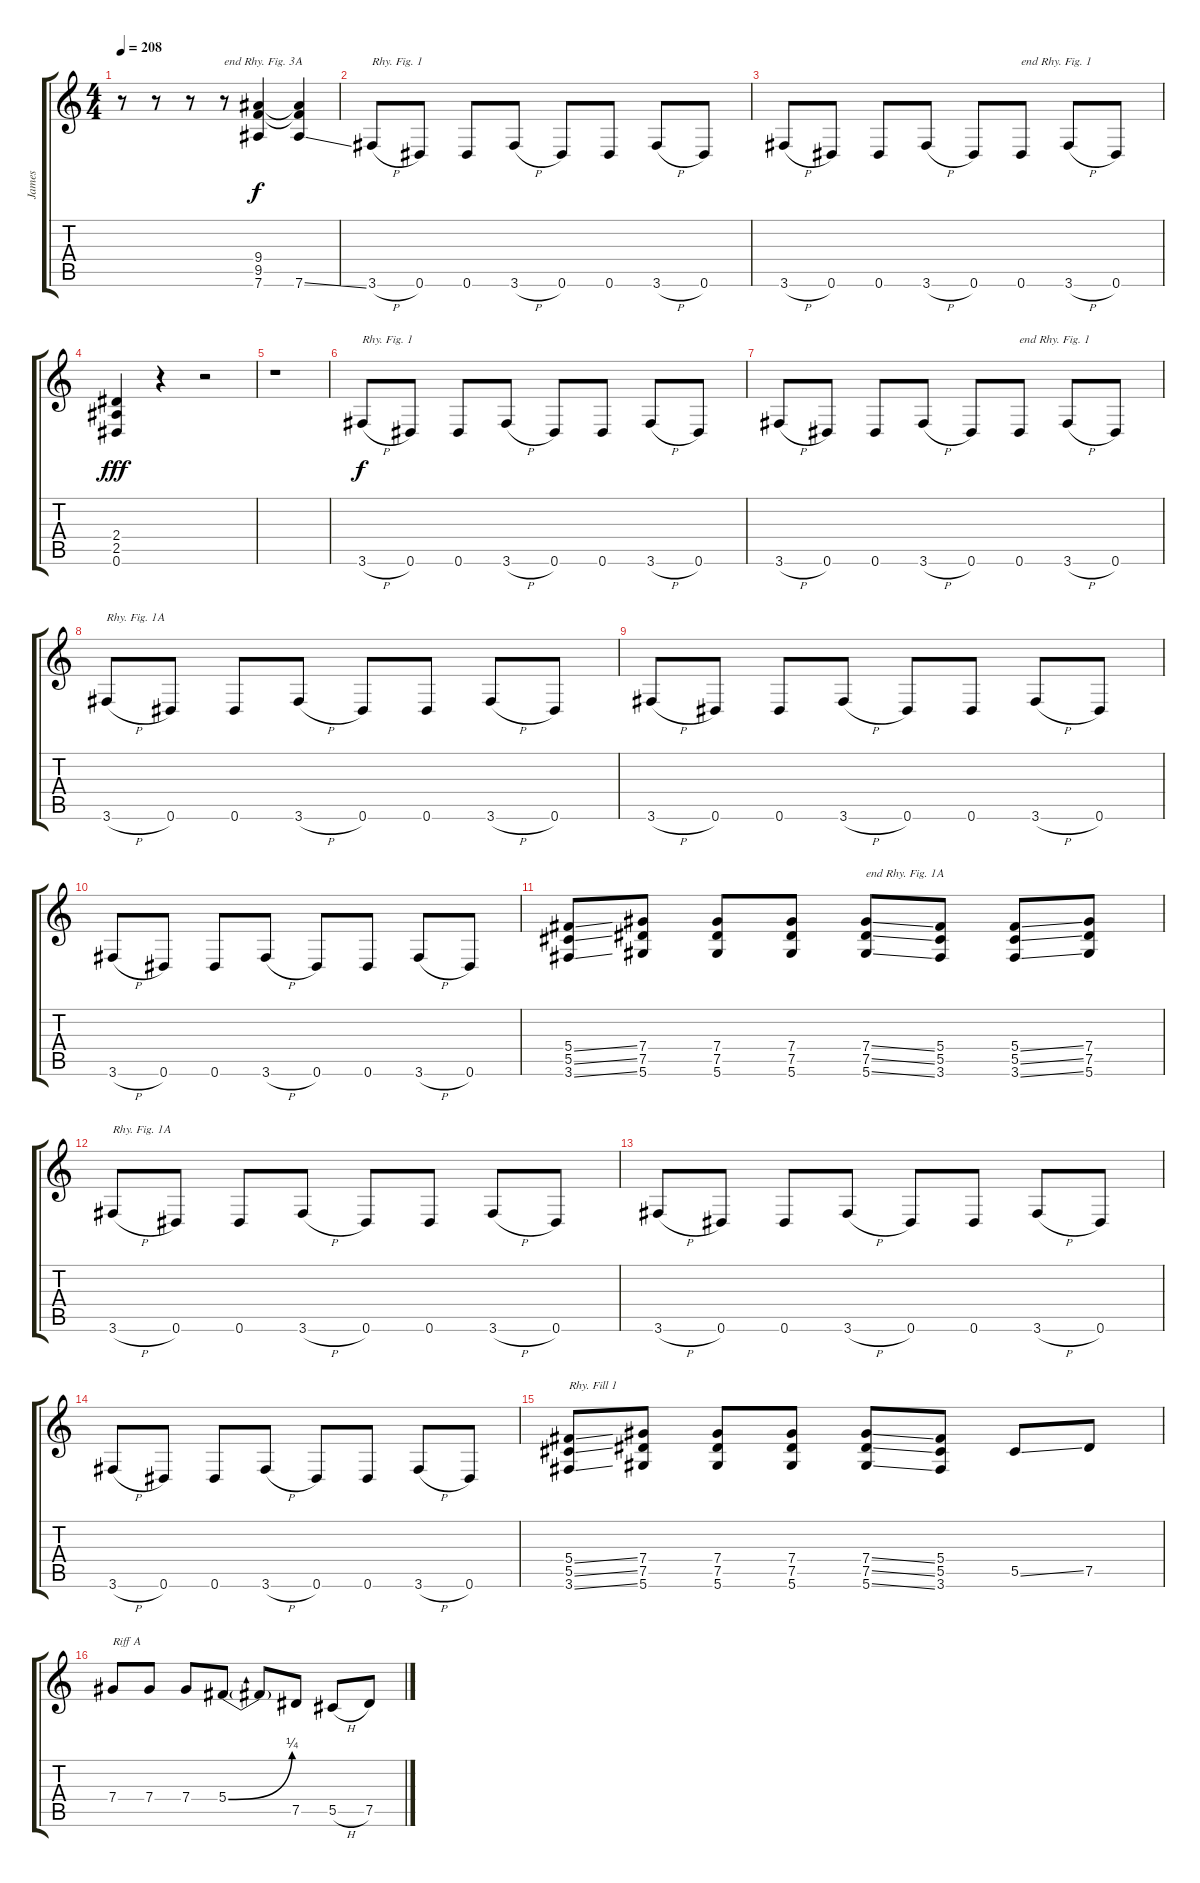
\track ("James" "James") {instrument distortionguitar}
\staff {score tabs}
\tuning (Eb4 Bb3 Gb3 Db3 Ab2 Eb2) {hide}
\ts (4 4)
\tempo 208
\clef g2
\ks c
r.8{dy f} r.8 r.8 r.8{txt "end Rhy. Fig. 3A"} (9.4{t} 9.5{t} 7.6{t}).4 (9.4{t} 9.5{t} 7.6{ss}).4 |
3.6{h}.8{txt "Rhy. Fig. 1"} 0.6.8 0.6.8 3.6{h}.8 0.6.8 0.6.8 3.6{h}.8 0.6.8 |
3.6{h}.8 0.6.8 0.6.8 3.6{h}.8 0.6.8 0.6.8{txt "end Rhy. Fig. 1"} 3.6{h}.8 0.6.8 |
(2.4 2.5 0.6).4{dy fff} r.4 r.2 |
r.1 |
3.6{h}.8{txt "Rhy. Fig. 1" dy f} 0.6.8 0.6.8 3.6{h}.8 0.6.8 0.6.8 3.6{h}.8 0.6.8 |
3.6{h}.8 0.6.8 0.6.8 3.6{h}.8 0.6.8 0.6.8{txt "end Rhy. Fig. 1"} 3.6{h}.8 0.6.8 |
3.6{h}.8{txt "Rhy. Fig. 1A"} 0.6.8 0.6.8 3.6{h}.8 0.6.8 0.6.8 3.6{h}.8 0.6.8 |
3.6{h}.8 0.6.8 0.6.8 3.6{h}.8 0.6.8 0.6.8 3.6{h}.8 0.6.8 |
3.6{h}.8 0.6.8 0.6.8 3.6{h}.8 0.6.8 0.6.8 3.6{h}.8 0.6.8 |
(5.4{ss} 5.5{ss} 3.6{ss}).8 (7.4 7.5 5.6).8 (7.4 7.5 5.6).8 (7.4 7.5 5.6).8 (7.4{ss} 7.5{ss} 5.6{ss}).8{txt "end Rhy. Fig. 1A"} (5.4 5.5 3.6).8 (5.4{ss} 5.5{ss} 3.6{ss}).8 (7.4 7.5 5.6).8 |
3.6{h}.8{txt "Rhy. Fig. 1A"} 0.6.8 0.6.8 3.6{h}.8 0.6.8 0.6.8 3.6{h}.8 0.6.8 |
3.6{h}.8 0.6.8 0.6.8 3.6{h}.8 0.6.8 0.6.8 3.6{h}.8 0.6.8 |
3.6{h}.8 0.6.8 0.6.8 3.6{h}.8 0.6.8 0.6.8 3.6{h}.8 0.6.8 |
(5.4{ss} 5.5{ss} 3.6{ss}).8{txt "Rhy. Fill 1"} (7.4 7.5 5.6).8 (7.4 7.5 5.6).8 (7.4 7.5 5.6).8 (7.4{ss} 7.5{ss} 5.6{ss}).8 (5.4 5.5 3.6).8 5.5{ss}.8 7.5.8 |
7.4.8{txt "Riff A"} 7.4.8 7.4.8 5.4{be (bend 0 0 60 1)}.8 5.4{t}.8 7.5.8 5.5{h}.8 7.5.8
